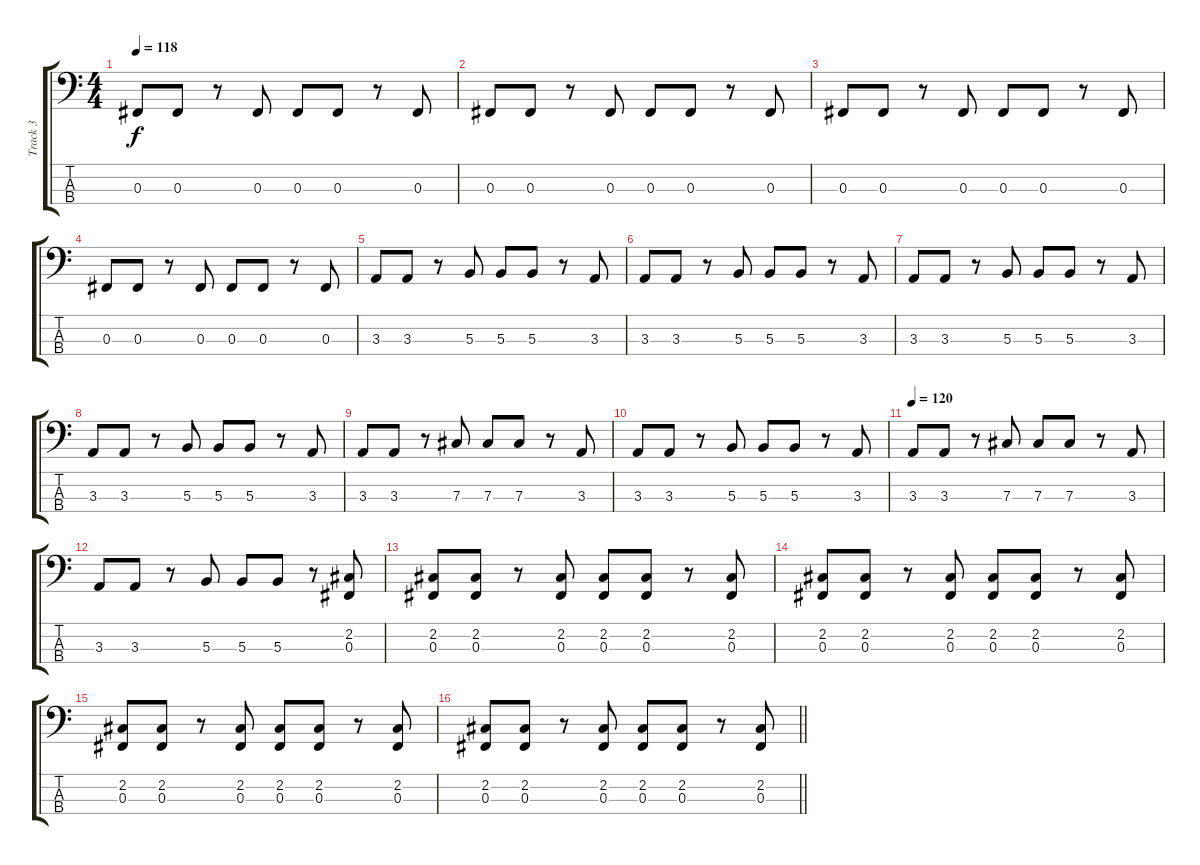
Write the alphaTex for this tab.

\track ("Track 3" "Track 3") {instrument electricbasspick}
\staff {score tabs}
\tuning (E2 B1 Gb1 B0) {hide}
\ts (4 4)
\section ("" "")
\tempo 118
\clef f4
\ks c
0.3.8{dy f} 0.3.8 r.8 0.3.8 0.3.8 0.3.8 r.8 0.3.8 |
0.3.8 0.3.8 r.8 0.3.8 0.3.8 0.3.8 r.8 0.3.8 |
0.3.8 0.3.8 r.8 0.3.8 0.3.8 0.3.8 r.8 0.3.8 |
0.3.8 0.3.8 r.8 0.3.8 0.3.8 0.3.8 r.8 0.3.8 |
3.3.8 3.3.8 r.8 5.3.8 5.3.8 5.3.8 r.8 3.3.8 |
3.3.8 3.3.8 r.8 5.3.8 5.3.8 5.3.8 r.8 3.3.8 |
3.3.8 3.3.8 r.8 5.3.8 5.3.8 5.3.8 r.8 3.3.8 |
3.3.8 3.3.8 r.8 5.3.8 5.3.8 5.3.8 r.8 3.3.8 |
3.3.8 3.3.8 r.8 7.3.8 7.3.8 7.3.8 r.8 3.3.8 |
3.3.8 3.3.8 r.8 5.3.8 5.3.8 5.3.8 r.8 3.3.8 |
\tempo 120
3.3.8 3.3.8 r.8 7.3.8 7.3.8 7.3.8 r.8 3.3.8 |
3.3.8 3.3.8 r.8 5.3.8 5.3.8 5.3.8 r.8 (2.2 0.3).8 |
(2.2 0.3).8 (2.2 0.3).8 r.8 (2.2 0.3).8 (2.2 0.3).8 (2.2 0.3).8 r.8 (2.2 0.3).8 |
(2.2 0.3).8 (2.2 0.3).8 r.8 (2.2 0.3).8 (2.2 0.3).8 (2.2 0.3).8 r.8 (2.2 0.3).8 |
(2.2 0.3).8 (2.2 0.3).8 r.8 (2.2 0.3).8 (2.2 0.3).8 (2.2 0.3).8 r.8 (2.2 0.3).8 |
\barLineRight lightlight
(2.2 0.3).8 (2.2 0.3).8 r.8 (2.2 0.3).8 (2.2 0.3).8 (2.2 0.3).8 r.8 (2.2 0.3).8
